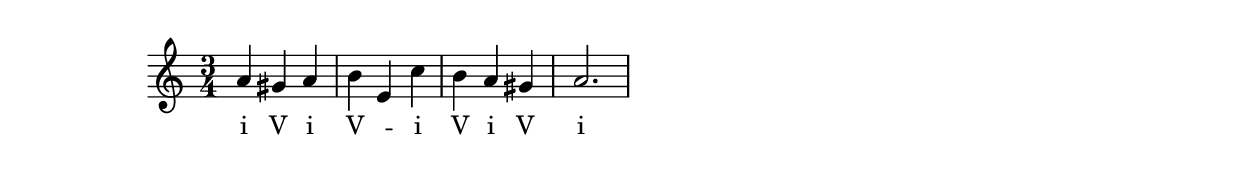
\version "2.12.0"

\relative c'' { \time 3/4
a gis a b e, c' b a gis a2.
}
\addlyrics { i V i V -- \skip4 i V i V i }
